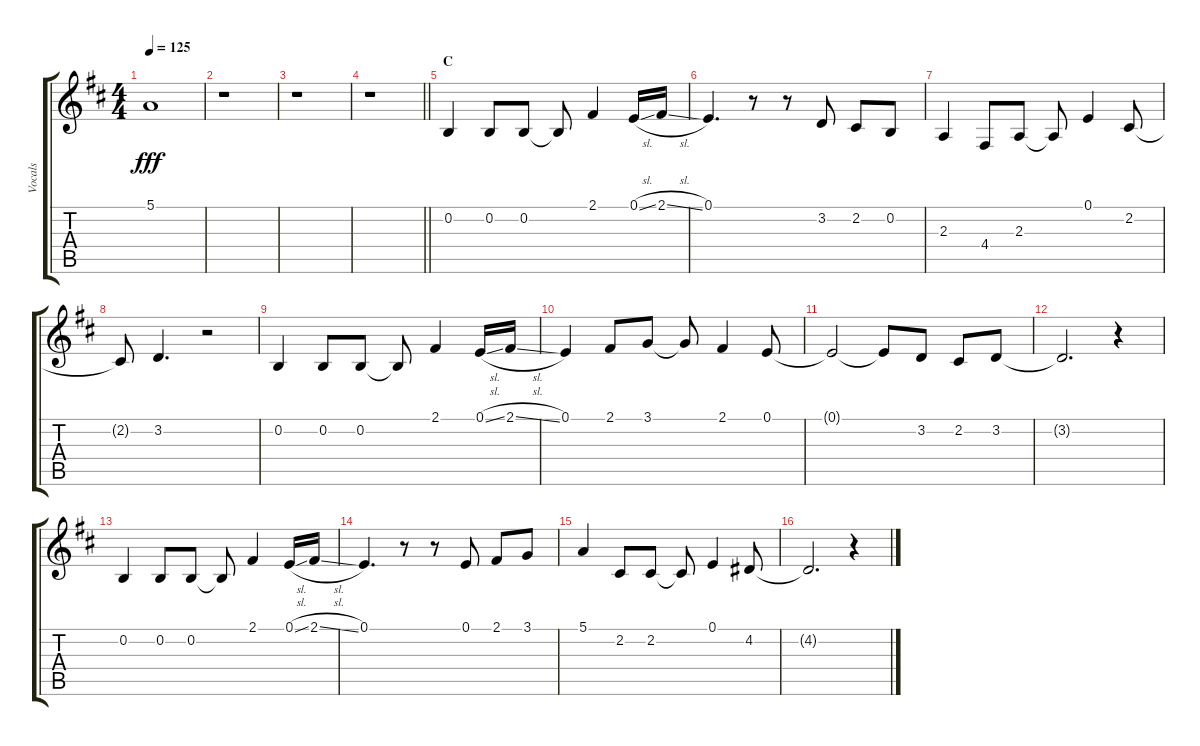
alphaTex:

\track ("Vocals" "Vocals") {instrument voiceoohs}
\staff {score tabs}
\tuning (E4 B3 G3 D3 A2 E2) {hide}
\ts (4 4)
\tempo 125
\clef g2
\ks d
5.1.1{dy fff} |
r.1 |
r.1 |
\barLineRight lightlight
r.1 |
\section ("" "C")
0.2.4 0.2.8 0.2.8 0.2{t}.8 2.1.4 0.1{sl}.16 2.1{sl}.16 |
0.1.4{d} r.8 r.8 3.2.8 2.2.8 0.2.8 |
2.3.4 4.4.8 2.3.8 2.3{t}.8 0.1.4 2.2.8 |
2.2{t}.8 3.2.4{d} r.2 |
0.2.4 0.2.8 0.2.8 0.2{t}.8 2.1.4 0.1{sl}.16 2.1{sl}.16 |
0.1.4 2.1.8 3.1.8 3.1{t}.8 2.1.4 0.1.8 |
0.1{t}.2 0.1{t}.8 3.2.8 2.2.8 3.2.8 |
3.2{t}.2{d} r.4 |
0.2.4 0.2.8 0.2.8 0.2{t}.8 2.1.4 0.1{sl}.16 2.1{sl}.16 |
0.1.4{d} r.8 r.8 0.1.8 2.1.8 3.1.8 |
5.1.4 2.2.8 2.2.8 2.2{t}.8 0.1.4 4.2.8 |
4.2{t}.2{d} r.4
